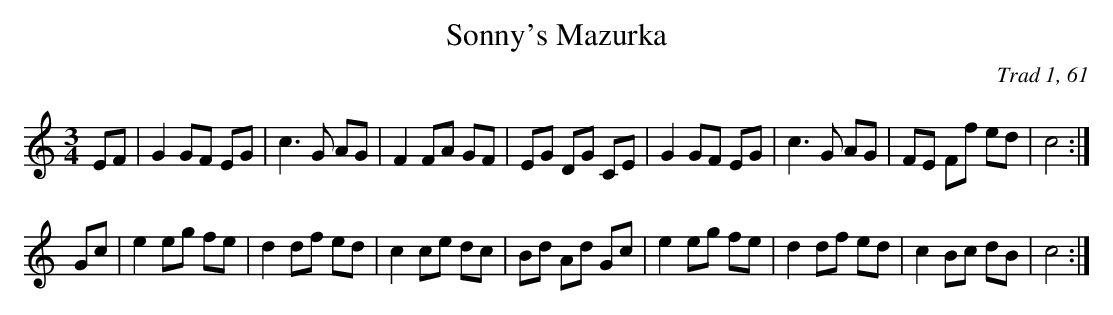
X:1
T:Sonny's Mazurka
C:Trad 1, 61
M:3/4
L:1/8
K:C
EF|G2 GF EG|c3 G AG|F2 FA GF|EG DG CE|\
G2 GF EG|c3 G AG|FE Ff ed|c4:|
Gc|e2 eg fe|d2 df ed|c2 ce dc|Bd Ad Gc|\
e2 eg fe|d2 df ed|c2 Bc dB|c4:|
